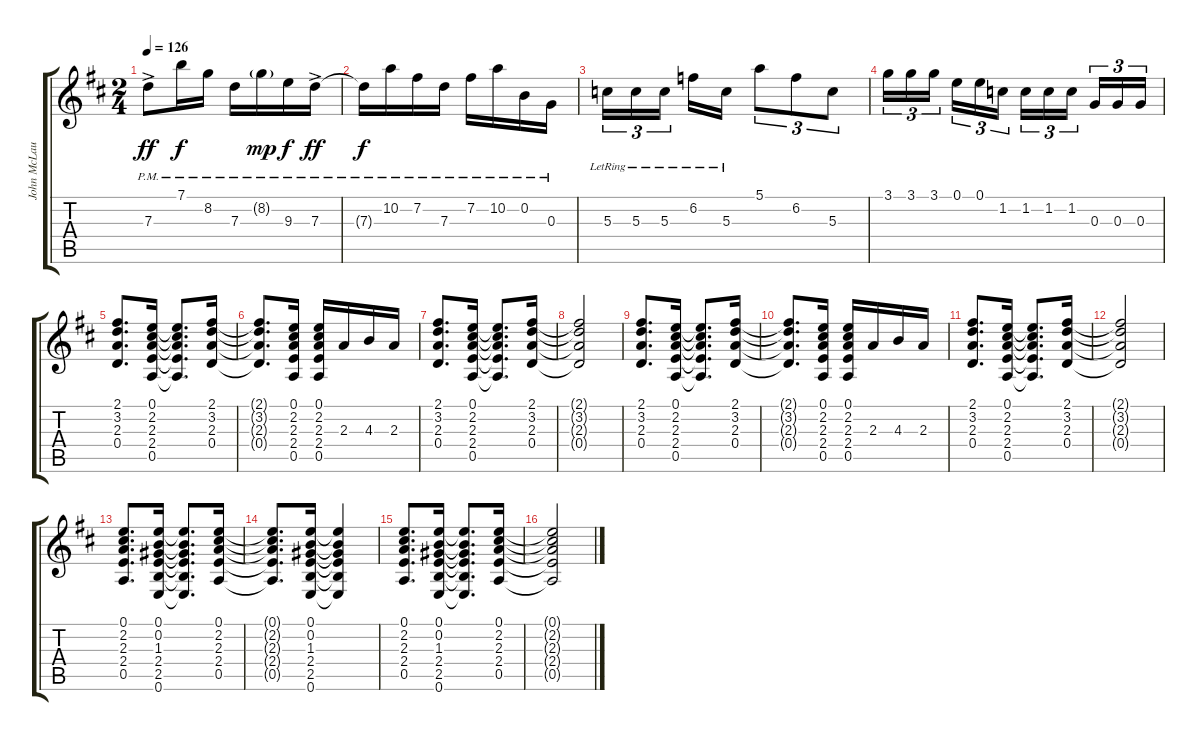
\track ("John McLaughlin" "John McLau") {instrument acousticguitarsteel}
\staff {score tabs}
\tuning (E4 B3 G3 D3 A2 E2) {hide}
\ts (2 4)
\tempo 126
\clef g2
\ks d
7.3{ac pm}.8{dy ff instrument acousticguitarsteel} 7.1{pm}.16{dy f} 8.2{pm}.16 7.3{pm}.16 8.2{g pm}.16{dy mp} 9.3{pm}.16{dy f} 7.3{ac pm}.16{dy ff} |
7.3{pm t}.16{dy f} 10.2{pm}.16 7.2{pm}.16 7.3{pm}.16 7.2{pm}.16 10.2{pm}.16 0.2{pm}.16 0.3{pm}.16 |
5.3{lr}.16{tu (3 2)} 5.3{lr}.16{tu (3 2)} 5.3{lr}.16{tu (3 2) beam splitsecondary} 6.2{lr}.16 5.3{lr}.16 5.1.8{tu (3 2)} 6.2.8{tu (3 2)} 5.3.8{tu (3 2)} |
3.1.16{tu (3 2)} 3.1.16{tu (3 2)} 3.1.16{tu (3 2) beam splitsecondary} 0.1.16{tu (3 2)} 0.1.16{tu (3 2)} 1.2.16{tu (3 2)} 1.2.16{tu (3 2)} 1.2.16{tu (3 2)} 1.2.16{tu (3 2) beam splitsecondary} 0.3.16{tu (3 2)} 0.3.16{tu (3 2)} 0.3.16{tu (3 2)} |
(2.1 3.2 2.3 0.4).8{d} (0.1 2.2 2.3 2.4 0.5).16 (0.1{t} 2.2{t} 2.3{t} 2.4{t} 0.5{t}).8{d} (2.1 3.2 2.3 0.4).16 |
(2.1{t} 3.2{t} 2.3{t} 0.4{t}).8{d} (0.1 2.2 2.3 2.4 0.5).16 (0.1 2.2 2.3 2.4 0.5).16 2.3.16 4.3.16 2.3.16 |
(2.1 3.2 2.3 0.4).8{d} (0.1 2.2 2.3 2.4 0.5).16 (0.1{t} 2.2{t} 2.3{t} 2.4{t} 0.5{t}).8{d} (2.1 3.2 2.3 0.4).16 |
(2.1{t} 3.2{t} 2.3{t} 0.4{t}).2 |
(2.1 3.2 2.3 0.4).8{d} (0.1 2.2 2.3 2.4 0.5).16 (0.1{t} 2.2{t} 2.3{t} 2.4{t} 0.5{t}).8{d} (2.1 3.2 2.3 0.4).16 |
(2.1{t} 3.2{t} 2.3{t} 0.4{t}).8{d} (0.1 2.2 2.3 2.4 0.5).16 (0.1 2.2 2.3 2.4 0.5).16 2.3.16 4.3.16 2.3.16 |
(2.1 3.2 2.3 0.4).8{d} (0.1 2.2 2.3 2.4 0.5).16 (0.1{t} 2.2{t} 2.3{t} 2.4{t} 0.5{t}).8{d} (2.1 3.2 2.3 0.4).16 |
(2.1{t} 3.2{t} 2.3{t} 0.4{t}).2 |
(0.1 2.2 2.3 2.4 0.5).8{d} (0.1 0.2 1.3 2.4 2.5 0.6).16 (0.1{t} 0.2{t} 1.3{t} 2.4{t} 2.5{t} 0.6{t}).8{d} (0.1 2.2 2.3 2.4 0.5).16 |
(0.1{t} 2.2{t} 2.3{t} 2.4{t} 0.5{t}).8{d} (0.1 0.2 1.3 2.4 2.5 0.6).16 (0.1{t} 0.2{t} 1.3{t} 2.4{t} 2.5{t} 0.6{t}).4 |
(0.1 2.2 2.3 2.4 0.5).8{d} (0.1 0.2 1.3 2.4 2.5 0.6).16 (0.1{t} 0.2{t} 1.3{t} 2.4{t} 2.5{t} 0.6{t}).8{d} (0.1 2.2 2.3 2.4 0.5).16 |
(0.1{t} 2.2{t} 2.3{t} 2.4{t} 0.5{t}).2
